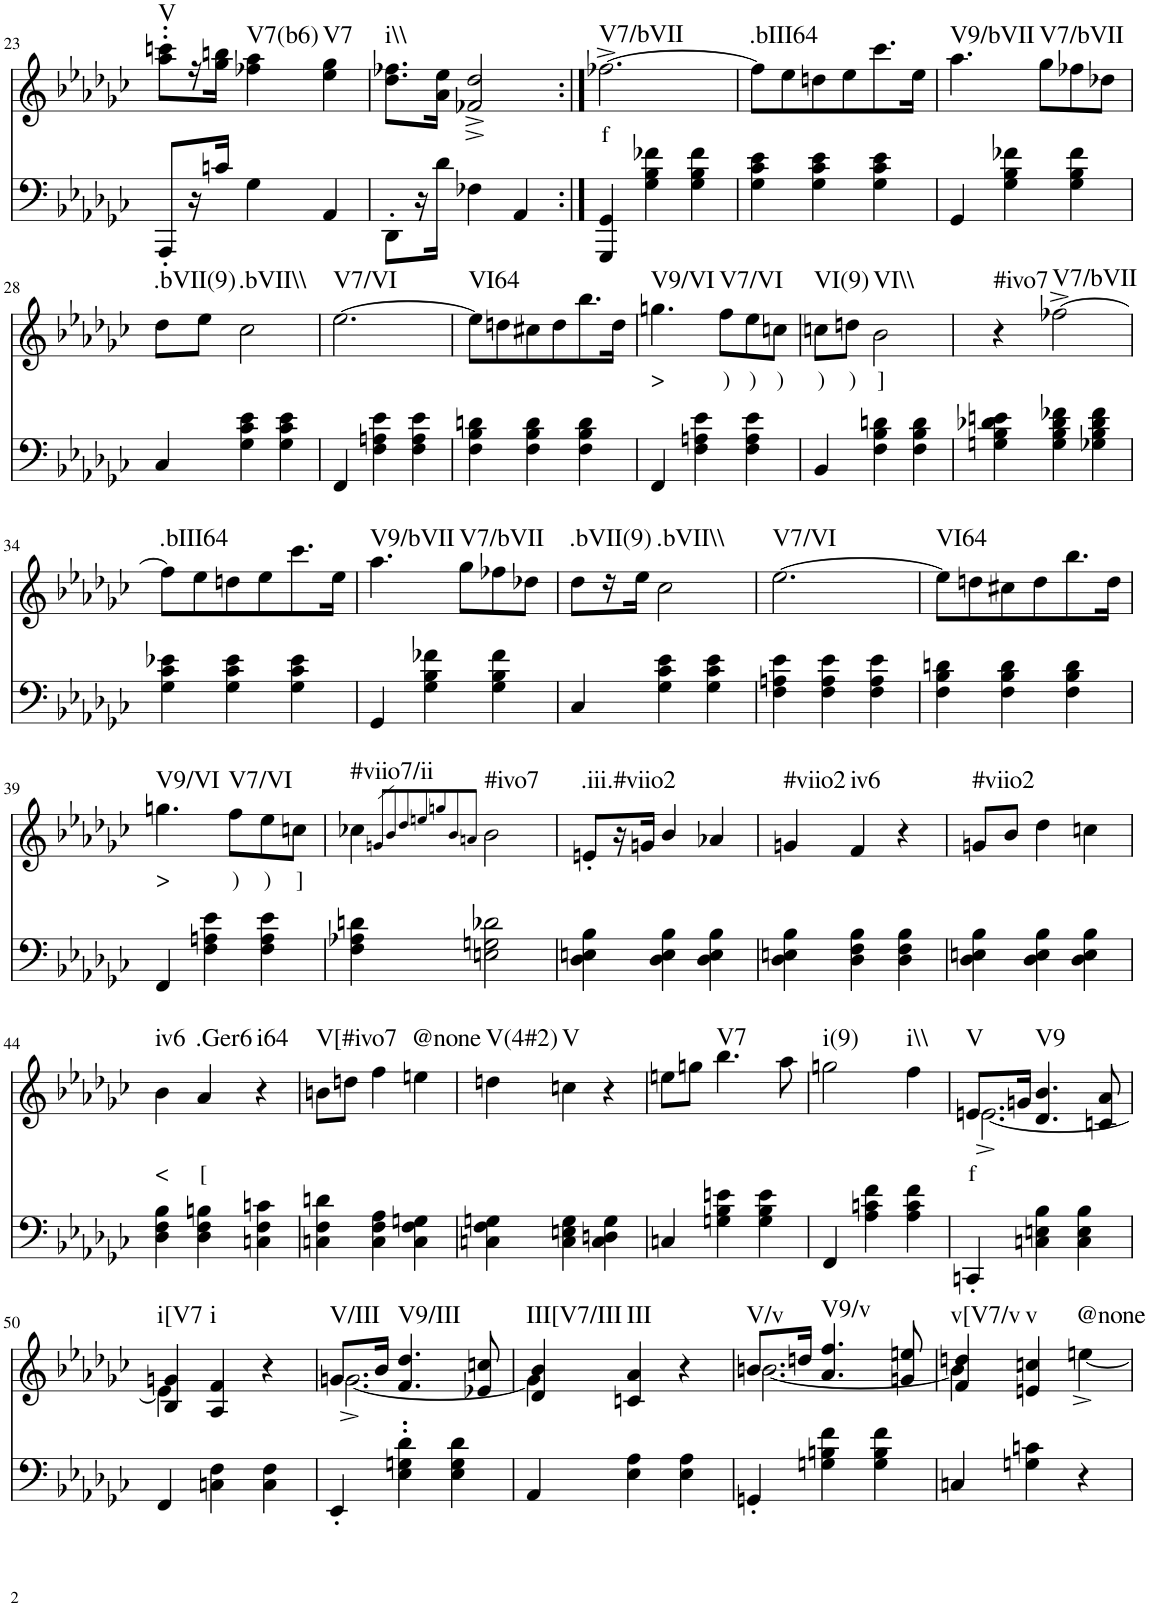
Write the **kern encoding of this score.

**kern	**kern	**text	**harte
*part2	*part1	*part1	*part1
*staff2	*staff1	*staff1	*
*I"piano	*I"piano	*	*
*I'Pno	*I'Pno	*	*
!!LO:PB:g=z
*clefF4	*clefG2	*	*
*k[b-e-a-d-g-c-]	*k[b-e-a-d-g-c-]	*	*
*G-:	*G-:	*	*
*M3/4	*M3/4	*	*
=23	=23	=23	=23
!	!	!	!LO:H:kt=V
8AAA-'/L	8aa-\' 8cccn\'L	.	N
16r	16r	.	.
16cn/JJ	16gg-\ 16bbn\JJ	.	.
!	!	!	!LO:H:kt=V7(b6)
4G-\	4ff-X\ 4aa-\	.	N
!	!	!	!LO:H:kt=V7
4AA-/	4ee-\ 4gg-\	.	N
=24	=24	=24	=24
!	!	!	!LO:H:kt=i\\
8DD-'\L	8.dd-\ 8.ff-X\L	.	N
16r	.	.	.
16d-\JJ	16a-\ 16ee-\Jk	.	.
4F-X\	2f-X/^ 2dd-/^	.	.
4AA-/	.	.	.
=25:|!	=25:|!	=25:|!	=25:|!
!	!	!LO:LY:b	!LO:H:kt=V7/bVII
4GGG-/ 4GG-/	[2.ff-X^\	f	N
4G-\ 4B-\ 4f-X\	.	.	.
4G-\ 4B-\ 4f-\	.	.	.
=26	=26	=26	=26
!	!	!	!LO:H:kt=.bIII64
4G-\ 4c-\ 4e-\	8ff-\L]	.	N
.	8ee-\	.	.
4G-\ 4c-\ 4e-\	8ddn\	.	.
.	8ee-\	.	.
4G-\ 4c-\ 4e-\	8.ccc-\	.	.
.	16ee-\Jk	.	.
=27	=27	=27	=27
!	!	!	!LO:H:kt=V9/bVII
4GG-/	4.aa-\	.	N
4G-\ 4B-\ 4f-X\	.	.	.
!	!	!	!LO:H:kt=V7/bVII
.	8gg-\L	.	N
4G-\ 4B-\ 4f-\	8ff-X\	.	.
.	8dd-X\J	.	.
!!LO:LB:g=z
=28	=28	=28	=28
!	!	!	!LO:H:kt=.bVII(9)
4C-/	8dd-\L	.	N
.	8ee-\J	.	.
!	!	!	!LO:H:kt=.bVII\\
4G-\ 4c-\ 4e-\	2cc-\	.	N
4G-\ 4c-\ 4e-\	.	.	.
=29	=29	=29	=29
!	!	!	!LO:H:kt=V7/VI
4FF/	[2.ee-\	.	N
4F\ 4An\ 4e-\	.	.	.
4F\ 4A\ 4e-\	.	.	.
=30	=30	=30	=30
!	!	!	!LO:H:kt=VI64
4F\ 4B-\ 4dn\	8ee-\L]	.	N
.	8ddn\	.	.
4F\ 4B-\ 4d\	8cc#X\	.	.
.	8dd\	.	.
4F\ 4B-\ 4d\	8.bb-\	.	.
.	16dd\Jk	.	.
=31	=31	=31	=31
!	!	!LO:LY:b	!LO:H:kt=V9/VI
4FF/	4.ggn\	>	N
4F\ 4An\ 4e-\	.	.	.
!	!	!LO:LY:b	!LO:H:kt=V7/VI
.	8ff\L	)	N
!	!	!LO:LY:b	!
4F\ 4A\ 4e-\	8ee-\	)	.
!	!	!LO:LY:b	!
.	8ccn\J	)	.
=32	=32	=32	=32
!	!	!LO:LY:b	!LO:H:kt=VI(9)
4BB-/	8ccn\L	)	N
!	!	!LO:LY:b	!
.	8ddn\J	)	.
!	!	!LO:LY:b	!LO:H:kt=VI\\
4F\ 4B-\ 4dn\	2b-\	]	N
4F\ 4B-\ 4d\	.	.	.
=33	=33	=33	=33
!	!	!	!LO:H:kt=#ivo7
4Gn\ 4B-\ 4d-X\ 4en\	4r	.	N
!	!	!	!LO:H:kt=V7/bVII
4G\ 4B-\ 4d-\ 4f-X\	[2ff-X^\	.	N
4G-X\ 4B-\ 4d-\ 4f-\	.	.	.
!!LO:LB:g=z
=34	=34	=34	=34
!	!	!	!LO:H:kt=.bIII64
4G-\ 4c-\ 4e-X\	8ff-\L]	.	N
.	8ee-\	.	.
4G-\ 4c-\ 4e-\	8ddn\	.	.
.	8ee-\	.	.
4G-\ 4c-\ 4e-\	8.ccc-\	.	.
.	16ee-\Jk	.	.
=35	=35	=35	=35
!	!	!	!LO:H:kt=V9/bVII
4GG-/	4.aa-\	.	N
4G-\ 4B-\ 4f-X\	.	.	.
!	!	!	!LO:H:kt=V7/bVII
.	8gg-\L	.	N
4G-\ 4B-\ 4f-\	8ff-X\	.	.
.	8dd-X\J	.	.
=36	=36	=36	=36
!	!	!	!LO:H:kt=.bVII(9)
4C-/	8dd-\L	.	N
.	16r	.	.
.	16ee-\JJ	.	.
!	!	!	!LO:H:kt=.bVII\\
4G-\ 4c-\ 4e-\	2cc-\	.	N
4G-\ 4c-\ 4e-\	.	.	.
=37	=37	=37	=37
!	!	!	!LO:H:kt=V7/VI
4F\ 4An\ 4e-\	[2.ee-\	.	N
4F\ 4A\ 4e-\	.	.	.
4F\ 4A\ 4e-\	.	.	.
=38	=38	=38	=38
!	!	!	!LO:H:kt=VI64
4F\ 4B-\ 4dn\	8ee-\L]	.	N
.	8ddn\	.	.
4F\ 4B-\ 4d\	8cc#X\	.	.
.	8dd\	.	.
4F\ 4B-\ 4d\	8.bb-\	.	.
.	16dd\Jk	.	.
!!LO:LB:g=z
=39	=39	=39	=39
!	!	!LO:LY:b	!LO:H:kt=V9/VI
4FF/	4.ggn\	>	N
4F\ 4An\ 4e-\	.	.	.
!	!	!LO:LY:b	!LO:H:kt=V7/VI
.	8ff\L	)	N
!	!	!LO:LY:b	!
4F\ 4A\ 4e-\	8ee-\	)	.
!	!	!LO:LY:b	!
.	8ccn\J	]	.
=40	=40	=40	=40
!	!	!	!LO:H:kt=#viio7/ii
4F\ 4A-X\ 4dn\	4cc-X\	.	N
.	8qgn/L	.	.
.	8qb-/	.	.
.	8qdd-/	.	.
.	8qeen/	.	.
.	8qggn/	.	.
.	8qb-/	.	.
.	8qan/J	.	.
!	!	!	!LO:H:kt=#ivo7
2En\ 2Gn\ 2d-X\	2b-\	.	N
=41	=41	=41	=41
!	!	!	!LO:H:kt=.iii.#viio2
4D-\ 4En\ 4B-\	8en'/L	.	N
.	16r	.	.
.	16gn/JJ	.	.
4D-\ 4E\ 4B-\	4b-/	.	.
4D-\ 4E\ 4B-\	4a-X/	.	.
=42	=42	=42	=42
!	!	!	!LO:H:kt=#viio2
4D-\ 4En\ 4B-\	4gn/	.	N
!	!	!	!LO:H:kt=iv6
4D-\ 4F\ 4B-\	4f/	.	N
4D-\ 4F\ 4B-\	4r	.	.
=43	=43	=43	=43
!	!	!	!LO:H:kt=#viio2
4D-\ 4En\ 4B-\	8gn/L	.	N
.	8b-/J	.	.
4D-\ 4E\ 4B-\	4dd-\	.	.
4D-\ 4E\ 4B-\	4ccn\	.	.
!!LO:LB:g=z
=44	=44	=44	=44
!	!	!LO:LY:b	!LO:H:kt=iv6
4D-\ 4F\ 4B-\	4b-\	<	N
!	!	!LO:LY:b	!LO:H:kt=.Ger6
4D-\ 4F\ 4Bn\	4a-/	[	N
!	!	!	!LO:H:kt=i64
4Cn\ 4F\ 4cn\	4r	.	N
=45	=45	=45	=45
!	!	!	!LO:H:kt=V[#ivo7
4Cn\ 4F\ 4dn\	8bn\L	.	N
.	8ddn\J	.	.
4C\ 4F\ 4A-\	4ff\	.	.
!	!	!	!LO:H:kt=@none
4C\ 4F\ 4Gn\	4een\	.	N
=46	=46	=46	=46
!	!	!	!LO:H:kt=V(4#2)
4Cn\ 4F\ 4Gn\	4ddn\	.	N
!	!	!	!LO:H:kt=V
4C\ 4En\ 4G\	4ccn\	.	N
4C\ 4Dn\ 4G\	4r	.	.
=47	=47	=47	=47
4Cn/	8een\L	.	.
.	8ggn\J	.	.
!	!	!	!LO:H:kt=V7
4Gn\ 4B-\ 4en\	4.bb-\	.	N
4G\ 4B-\ 4e\	.	.	.
.	8aa-\	.	.
=48	=48	=48	=48
!	!	!	!LO:H:kt=i(9)
4FF/	2ggn\	.	N
4A-\ 4cn\ 4f\	.	.	.
!	!	!	!LO:H:kt=i\\
4A-\ 4c\ 4f\	4ff\	.	N
=49	=49	=49	=49
*	*^	*	*
!	!	!	!LO:LY:b	!LO:H:kt=V
4CCn'/	8.en/L	[2.e^\	f	N
.	16gn/Jk	.	.	.
!	!	!	!	!LO:H:kt=V9
4Cn\ 4En\ 4B-\	4.d-/ 4.b-/	.	.	N
4C\ 4E\ 4B-\	.	.	.	.
.	8cn/ 8a-/	.	.	.
!!LO:LB:g=z	!!
=50	=50	=50	=50	=50
!	!	!	!	!LO:H:kt=i[V7
4FF/	4B-/ 4gn/	4e\]	.	N
!	!	!	!	!LO:H:kt=i
4Cn\ 4F\	4A-/ 4f/	2ryy	.	N
4C\ 4F\	4r	.	.	.
=51	=51	=51	=51	=51
!	!	!	!	!LO:H:kt=V/III
4EE-'/	8.gn/L	[2.g^\	.	N
.	16b-/Jk	.	.	.
!	!	!	!	!LO:H:kt=V9/III
4E-\' 4Gn\' 4d-\'	4.f/ 4.dd-/	.	.	N
4E-\ 4G\ 4d-\	.	.	.	.
.	8e-X/ 8ccn/	.	.	.
=52	=52	=52	=52	=52
!	!	!	!	!LO:H:kt=III[V7/III
4AA-/	4d-/ 4b-/	4g\]	.	N
!	!	!	!	!LO:H:kt=III
4E-\ 4A-\	4cn/ 4a-/	2ryy	.	N
4E-\ 4A-\	4r	.	.	.
=53	=53	=53	=53	=53
!	!	!	!	!LO:H:kt=V/v
4GGn'/	8.bn/L	[2.b\	.	N
.	16ddn/Jk	.	.	.
!	!	!	!	!LO:H:kt=V9/v
4Gn\ 4Bn\ 4f\	4.a-/ 4.ff/	.	.	N
4G\ 4B\ 4f\	.	.	.	.
.	8gn/ 8een/	.	.	.
=54	=54	=54	=54	=54
!	!	!	!	!LO:H:kt=v[V7/v
4Cn/	4f/ 4ddn/	4b\]	.	N
!	!	!	!	!LO:H:kt=v
4Gn\ 4cn\	4en/ 4ccn/	4ryy	.	N
!	!	!	!	!LO:H:kt=@none
4r	4ryy	[4een^\	.	N
*	*v	*v	*	*
=	=	=	=
*-	*-	*-	*-
